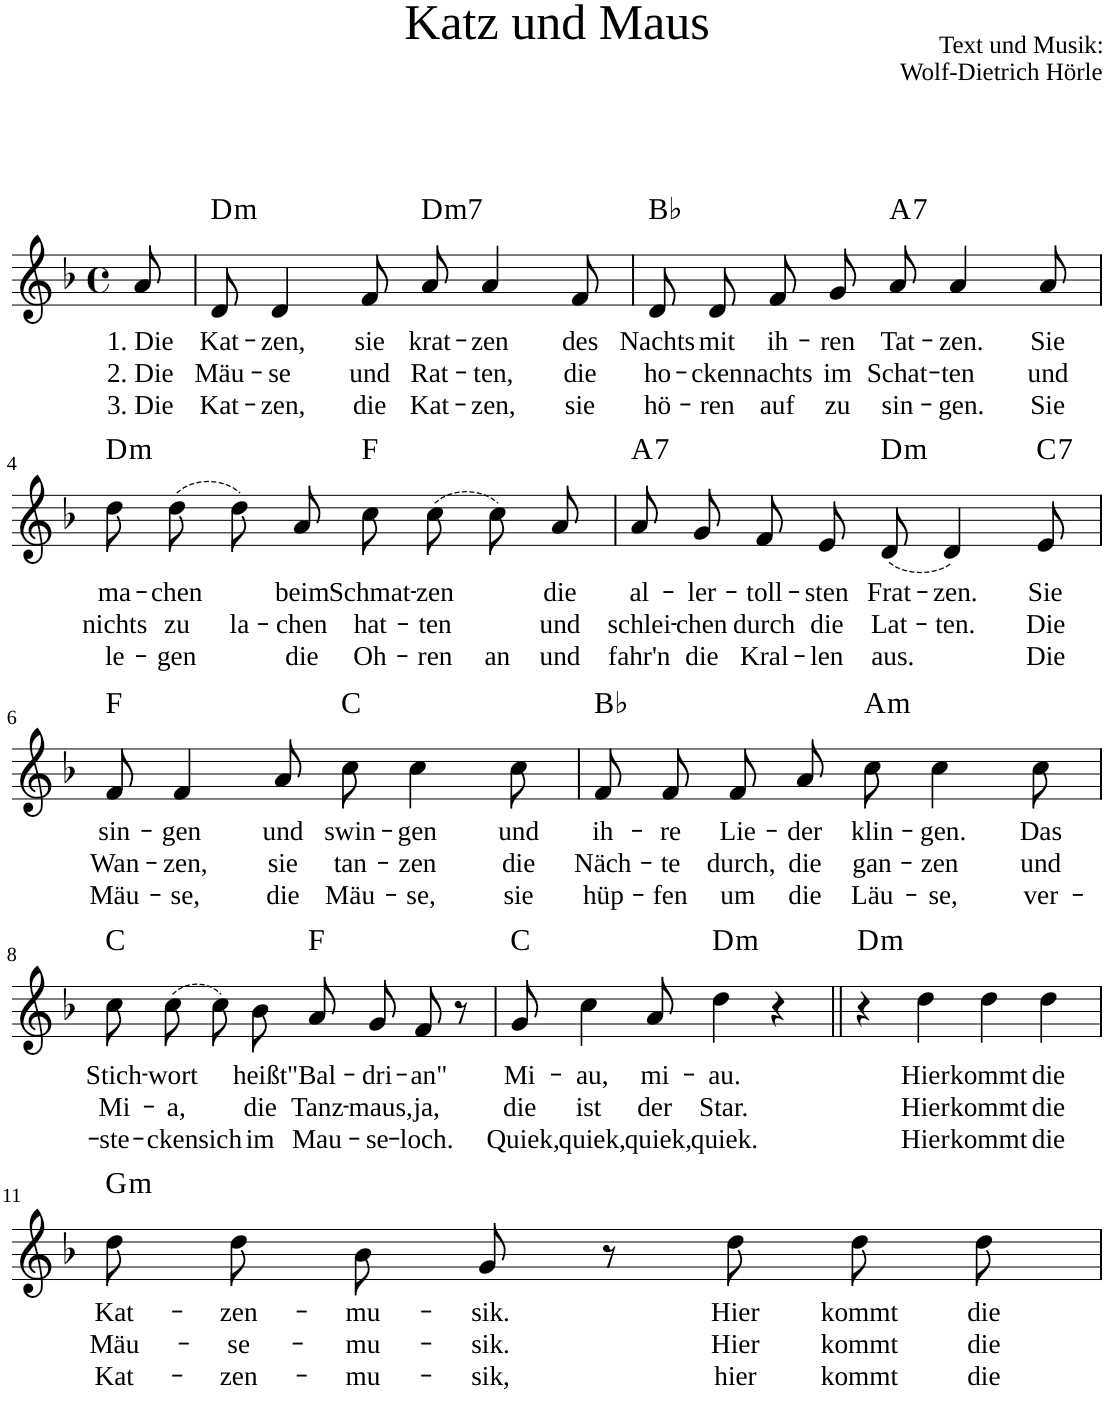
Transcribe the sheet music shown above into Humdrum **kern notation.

**kern	**text	**text	**text	**harte
*part1	*part1	*part1	*part1	*part1
*staff1	*staff1	*staff1	*staff1	*
*clefG2	*	*	*	*
*k[b-]	*	*	*	*
*F:	*	*	*	*
*M4/4	*	*	*	*
*met(c)	*	*	*	*
=1	=1	=1	=1	=1
!	!LO:LY:b	!LO:LY:b	!LO:LY:b	!
8a/	1. Die	2. Die	3. Die	.
=2	=2	=2	=2	=2
!	!LO:LY:b	!LO:LY:b	!LO:LY:b	!LO:H:kt=m
8d/	Kat-	Mäu-	Kat-	D:min
!	!LO:LY:b	!LO:LY:b	!LO:LY:b	!
4d/	-zen,	-se	-zen,	.
!	!LO:LY:b	!LO:LY:b	!LO:LY:b	!
8f/	sie	und	die	.
!	!LO:LY:b	!LO:LY:b	!LO:LY:b	!LO:H:kt=m7
8a/	krat-	Rat-	Kat-	D:min7
!	!LO:LY:b	!LO:LY:b	!LO:LY:b	!
4a/	-zen	-ten,	-zen,	.
!	!LO:LY:b	!LO:LY:b	!LO:LY:b	!
8f/	des	die	sie	.
=3	=3	=3	=3	=3
!	!LO:LY:b	!LO:LY:b	!LO:LY:b	!
8d/L	Nachts	ho-	hö-	Bb:maj
!	!LO:LY:b	!LO:LY:b	!LO:LY:b	!
8d/J	mit	-cken	-ren	.
!	!LO:LY:b	!LO:LY:b	!LO:LY:b	!
8f/L	ih-	nachts	auf	.
!	!LO:LY:b	!LO:LY:b	!LO:LY:b	!
8g/J	-ren	im	zu	.
!	!LO:LY:b	!LO:LY:b	!LO:LY:b	!LO:H:kt=7
8a/	Tat-	Schat-	sin-	A:7
!	!LO:LY:b	!LO:LY:b	!LO:LY:b	!
4a/	-zen.	-ten	-gen.	.
!	!LO:LY:b	!LO:LY:b	!LO:LY:b	!
8a/	Sie	und	Sie	.
!!LO:LB:g=z
=4	=4	=4	=4	=4
!	!LO:LY:b	!LO:LY:b	!LO:LY:b	!LO:H:kt=m
8dd\L	ma-	nichts	le-	D:min
!	!LO:LY:b	!LO:LY:b	!LO:LY:b	!
(8dd\J	-chen	zu	-gen	.
!	!	!LO:LY:b	!	!
8dd\L)	.	la-	.	.
!	!LO:LY:b	!LO:LY:b	!LO:LY:b	!
8a\J	beim	-chen	die	.
!	!LO:LY:b	!LO:LY:b	!LO:LY:b	!
8cc\L	Schmat-	hat-	Oh-	F:maj
!	!LO:LY:b	!LO:LY:b	!LO:LY:b	!
(8cc\J	-zen	-ten	-ren	.
!	!	!	!LO:LY:b	!
8cc\L)	.	.	an	.
!	!LO:LY:b	!LO:LY:b	!LO:LY:b	!
8a\J	die	und	und	.
=5	=5	=5	=5	=5
!	!LO:LY:b	!LO:LY:b	!LO:LY:b	!LO:H:kt=7
8a/L	al-	schlei-	fahr'n	A:7
!	!LO:LY:b	!LO:LY:b	!LO:LY:b	!
8g/J	-ler-	-chen	die	.
!	!LO:LY:b	!LO:LY:b	!LO:LY:b	!
8f/L	-toll-	durch	Kral-	.
!	!LO:LY:b	!LO:LY:b	!LO:LY:b	!
8e/J	-sten	die	-len	.
!	!LO:LY:b	!LO:LY:b	!LO:LY:b	!LO:H:kt=m
(8d/	Frat-	Lat-	aus.	D:min
!	!LO:LY:b	!LO:LY:b	!	!
4d/)	-zen.	-ten.	.	.
!	!LO:LY:b	!LO:LY:b	!LO:LY:b	!LO:H:kt=7
8e/	Sie	Die	Die	C:7
!!LO:LB:g=z
=6	=6	=6	=6	=6
!	!LO:LY:b	!LO:LY:b	!LO:LY:b	!
8f/	sin-	Wan-	Mäu-	F:maj
!	!LO:LY:b	!LO:LY:b	!LO:LY:b	!
4f/	-gen	-zen,	-se,	.
!	!LO:LY:b	!LO:LY:b	!LO:LY:b	!
8a/	und	sie	die	.
!	!LO:LY:b	!LO:LY:b	!LO:LY:b	!
8cc\	swin-	tan-	Mäu-	C:maj
!	!LO:LY:b	!LO:LY:b	!LO:LY:b	!
4cc\	-gen	-zen	-se,	.
!	!LO:LY:b	!LO:LY:b	!LO:LY:b	!
8cc\	und	die	sie	.
=7	=7	=7	=7	=7
!	!LO:LY:b	!LO:LY:b	!LO:LY:b	!
8f/L	ih-	Näch-	hüp-	Bb:maj
!	!LO:LY:b	!LO:LY:b	!LO:LY:b	!
8f/J	-re	-te	-fen	.
!	!LO:LY:b	!LO:LY:b	!LO:LY:b	!
8f/L	Lie-	durch,	um	.
!	!LO:LY:b	!LO:LY:b	!LO:LY:b	!
8a/J	-der	die	die	.
!	!LO:LY:b	!LO:LY:b	!LO:LY:b	!LO:H:kt=m
8cc\	klin-	gan-	Läu-	A:min
!	!LO:LY:b	!LO:LY:b	!LO:LY:b	!
4cc\	-gen.	-zen	-se,	.
!	!LO:LY:b	!LO:LY:b	!LO:LY:b	!
8cc\	Das	und	ver-	.
!!LO:LB:g=z
=8	=8	=8	=8	=8
!	!LO:LY:b	!LO:LY:b	!LO:LY:b	!
8cc\L	Stich-	Mi-	-ste-	C:maj
!	!LO:LY:b	!LO:LY:b	!LO:LY:b	!
(8cc\J	-wort	-a,	-cken	.
!	!	!	!LO:LY:b	!
8cc\L)	.	.	sich	.
!	!LO:LY:b	!LO:LY:b	!LO:LY:b	!
8b-\J	heißt	die	im	.
!	!LO:LY:b	!LO:LY:b	!LO:LY:b	!
8a/L	"Bal-	Tanz-	Mau-	F:maj
!	!LO:LY:b	!LO:LY:b	!LO:LY:b	!
8g/J	-dri-	-maus,	-se-	.
!	!LO:LY:b	!LO:LY:b	!LO:LY:b	!
8f/	-an"	ja,	-loch.	.
8r	.	.	.	.
=9	=9	=9	=9	=9
!	!LO:LY:b	!LO:LY:b	!LO:LY:b	!
8g/	Mi-	die	Quiek,	C:maj
!	!LO:LY:b	!LO:LY:b	!LO:LY:b	!
4cc\	-au,	ist	quiek,	.
!	!LO:LY:b	!LO:LY:b	!LO:LY:b	!
8a/	mi-	der	quiek,	.
!	!LO:LY:b	!LO:LY:b	!LO:LY:b	!LO:H:kt=m
4dd\	-au.	Star.	quiek.	D:min
4r	.	.	.	.
=10||	=10||	=10||	=10||	=10||
!	!	!	!	!LO:H:kt=m
4r	.	.	.	D:min
!	!LO:LY:b	!LO:LY:b	!LO:LY:b	!
4dd\	Hier	Hier	Hier	.
!	!LO:LY:b	!LO:LY:b	!LO:LY:b	!
4dd\	kommt	kommt	kommt	.
!	!LO:LY:b	!LO:LY:b	!LO:LY:b	!
4dd\	die	die	die	.
!!LO:LB:g=z
=11	=11	=11	=11	=11
!	!LO:LY:b	!LO:LY:b	!LO:LY:b	!LO:H:kt=m
8dd\L	Kat-	Mäu-	Kat-	G:min
!	!LO:LY:b	!LO:LY:b	!LO:LY:b	!
8dd\J	-zen-	-se-	-zen-	.
!	!LO:LY:b	!LO:LY:b	!LO:LY:b	!
8b-/L	-mu-	-mu-	-mu-	.
!	!LO:LY:b	!LO:LY:b	!LO:LY:b	!
8g/J	-sik.	-sik.	-sik,	.
8r	.	.	.	.
!	!LO:LY:b	!LO:LY:b	!LO:LY:b	!
8dd\	Hier	Hier	hier	.
!	!LO:LY:b	!LO:LY:b	!LO:LY:b	!
8dd\L	kommt	kommt	kommt	.
!	!LO:LY:b	!LO:LY:b	!LO:LY:b	!
8dd\J	die	die	die	.
=	=	=	=	=
*-	*-	*-	*-	*-
